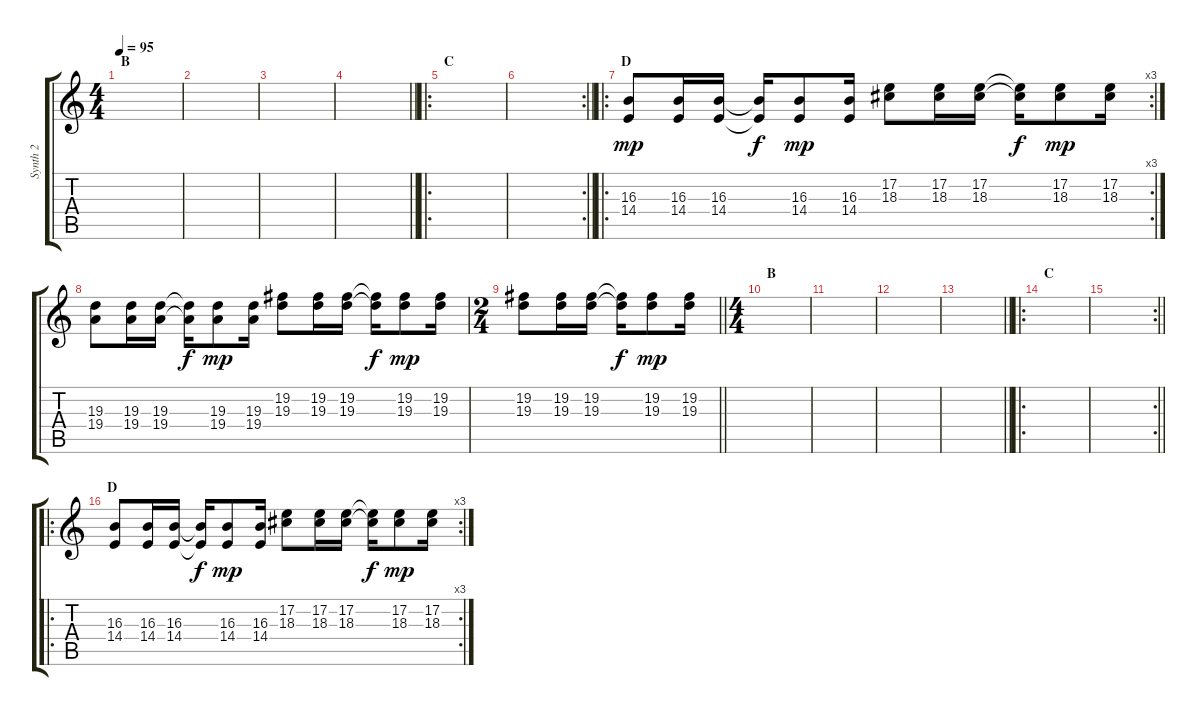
\track ("Synth 2" "Synth 2") {instrument lead4chiff}
\staff {score tabs}
\tuning (E4 B3 G3 D3 A2 E2) {hide}
\ts (4 4)
\section ("" "B")
\tempo 95
\clef g2
\ks c
|
|
|
\barLineRight lightlight
|
\ro
\section ("" "C")
|
\rc 2
\barLineRight lightlight
|
\ro
\rc 3
\section ("" "D")
(16.3 14.4).8{dy mp instrument lead4chiff} (16.3 14.4).16 (16.3 14.4).16 (16.3{t} 14.4{t}).16{dy f} (16.3 14.4).8{dy mp} (16.3 14.4).16 (17.2 18.3).8 (17.2 18.3).16 (17.2 18.3).16 (17.2{t} 18.3{t}).16{dy f} (17.2 18.3).8{dy mp} (17.2 18.3).16 |
(19.3 19.4).8 (19.3 19.4).16 (19.3 19.4).16 (19.3{t} 19.4{t}).16{dy f} (19.3 19.4).8{dy mp} (19.3 19.4).16 (19.2 19.3).8 (19.2 19.3).16 (19.2 19.3).16 (19.2{t} 19.3{t}).16{dy f} (19.2 19.3).8{dy mp} (19.2 19.3).16 |
\ts (2 4)
\barLineRight lightlight
(19.2 19.3).8 (19.2 19.3).16 (19.2 19.3).16 (19.2{t} 19.3{t}).16{dy f} (19.2 19.3).8{dy mp} (19.2 19.3).16 |
\ts (4 4)
\section ("" "B")
|
|
|
\barLineRight lightlight
|
\ro
\section ("" "C")
|
\rc 2
\barLineRight lightlight
|
\ro
\rc 3
\section ("" "D")
(16.3 14.4).8 (16.3 14.4).16 (16.3 14.4).16 (16.3{t} 14.4{t}).16{dy f} (16.3 14.4).8{dy mp} (16.3 14.4).16 (17.2 18.3).8 (17.2 18.3).16 (17.2 18.3).16 (17.2{t} 18.3{t}).16{dy f} (17.2 18.3).8{dy mp} (17.2 18.3).16
